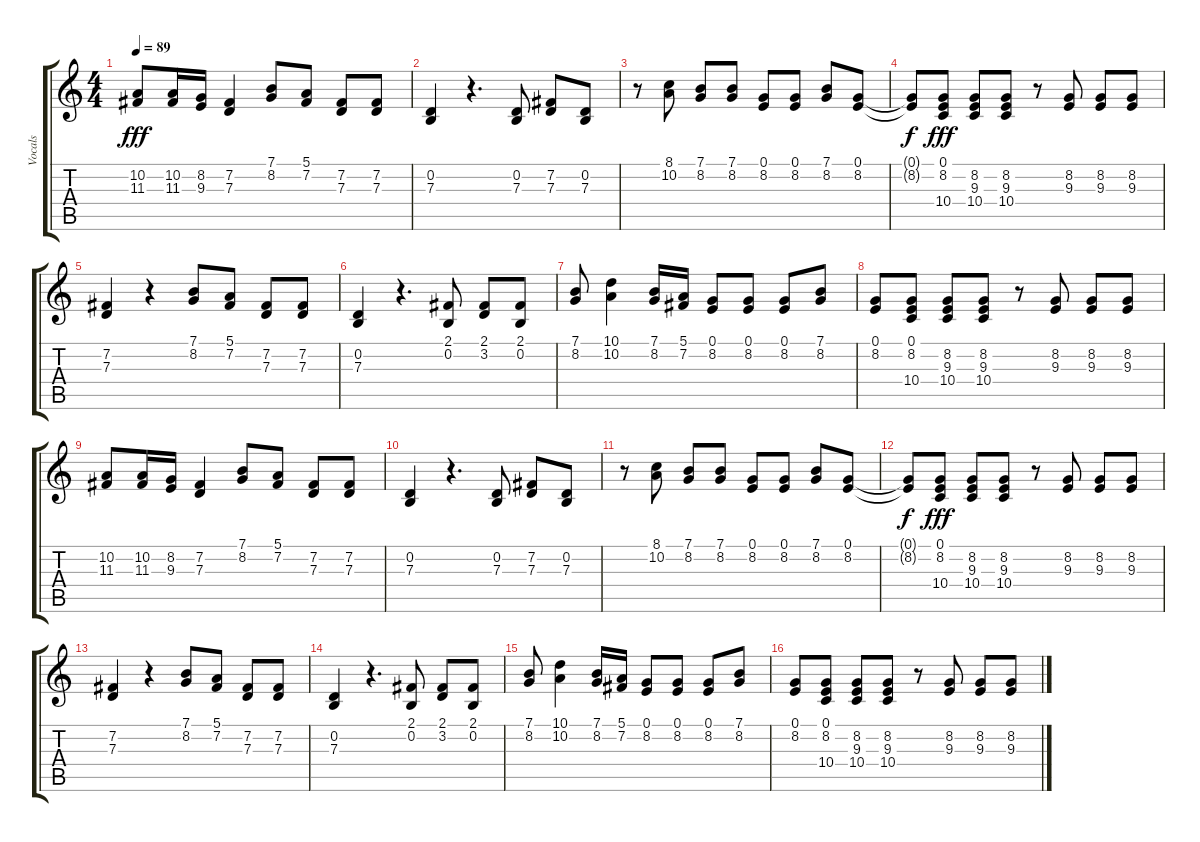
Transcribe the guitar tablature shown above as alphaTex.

\track ("Vocals" "Vocals") {instrument tenorsax}
\staff {score tabs}
\tuning (E4 B3 G3 D3 A2 E2) {hide}
\ts (4 4)
\tempo 89
\clef g2
\ks c
(10.2 11.3).8{dy fff} (10.2 11.3).16 (8.2 9.3).16 (7.2 7.3).4 (7.1 8.2).8 (5.1 7.2).8 (7.2 7.3).8 (7.2 7.3).8 |
(0.2 7.3).4 r.4{d} (0.2 7.3).8 (7.2 7.3).8 (0.2 7.3).8 |
r.8 (8.1 10.2).8 (7.1 8.2).8 (7.1 8.2).8 (0.1 8.2).8 (0.1 8.2).8 (7.1 8.2).8 (0.1 8.2).8 |
(0.1{t} 8.2{t}).8{dy f} (0.1 8.2 10.4).8{dy fff} (8.2 9.3 10.4).8 (8.2 9.3 10.4).8 r.8 (8.2 9.3).8 (8.2 9.3).8 (8.2 9.3).8 |
(7.2 7.3).4 r.4 (7.1 8.2).8 (5.1 7.2).8 (7.2 7.3).8 (7.2 7.3).8 |
(0.2 7.3).4 r.4{d} (2.1 0.2).8 (2.1 3.2).8 (2.1 0.2).8 |
(7.1 8.2).8 (10.1 10.2).4 (7.1 8.2).16 (5.1 7.2).16 (0.1 8.2).8 (0.1 8.2).8 (0.1 8.2).8 (7.1 8.2).8 |
(0.1 8.2).8 (0.1 8.2 10.4).8 (8.2 9.3 10.4).8 (8.2 9.3 10.4).8 r.8 (8.2 9.3).8 (8.2 9.3).8 (8.2 9.3).8 |
(10.2 11.3).8 (10.2 11.3).16 (8.2 9.3).16 (7.2 7.3).4 (7.1 8.2).8 (5.1 7.2).8 (7.2 7.3).8 (7.2 7.3).8 |
(0.2 7.3).4 r.4{d} (0.2 7.3).8 (7.2 7.3).8 (0.2 7.3).8 |
r.8 (8.1 10.2).8 (7.1 8.2).8 (7.1 8.2).8 (0.1 8.2).8 (0.1 8.2).8 (7.1 8.2).8 (0.1 8.2).8 |
(0.1{t} 8.2{t}).8{dy f} (0.1 8.2 10.4).8{dy fff} (8.2 9.3 10.4).8 (8.2 9.3 10.4).8 r.8 (8.2 9.3).8 (8.2 9.3).8 (8.2 9.3).8 |
(7.2 7.3).4 r.4 (7.1 8.2).8 (5.1 7.2).8 (7.2 7.3).8 (7.2 7.3).8 |
(0.2 7.3).4 r.4{d} (2.1 0.2).8 (2.1 3.2).8 (2.1 0.2).8 |
(7.1 8.2).8 (10.1 10.2).4 (7.1 8.2).16 (5.1 7.2).16 (0.1 8.2).8 (0.1 8.2).8 (0.1 8.2).8 (7.1 8.2).8 |
(0.1 8.2).8 (0.1 8.2 10.4).8 (8.2 9.3 10.4).8 (8.2 9.3 10.4).8 r.8 (8.2 9.3).8 (8.2 9.3).8 (8.2 9.3).8
